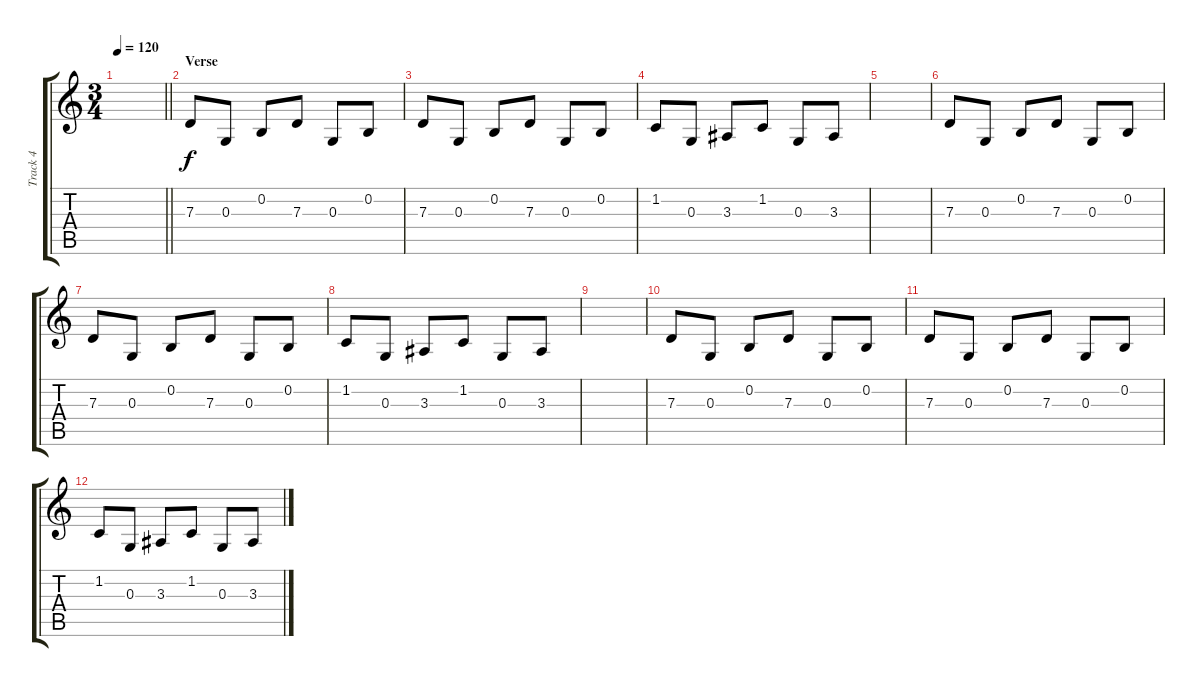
\track ("Track 4" "Track 4") {instrument brightacousticpiano}
\staff {score tabs}
\tuning (E4 B3 G3 D3 A2 D2) {hide}
\ts (3 4)
\tempo 120
\clef g2
\barLineRight lightlight
\ks c
|
\section ("" "Verse")
7.3.8 0.3.8 0.2.8 7.3.8 0.3.8 0.2.8 |
7.3.8 0.3.8 0.2.8 7.3.8 0.3.8 0.2.8 |
1.2.8 0.3.8 3.3.8 1.2.8 0.3.8 3.3.8 |
|
7.3.8 0.3.8 0.2.8 7.3.8 0.3.8 0.2.8 |
7.3.8 0.3.8 0.2.8 7.3.8 0.3.8 0.2.8 |
1.2.8 0.3.8 3.3.8 1.2.8 0.3.8 3.3.8 |
|
7.3.8 0.3.8 0.2.8 7.3.8 0.3.8 0.2.8 |
7.3.8 0.3.8 0.2.8 7.3.8 0.3.8 0.2.8 |
1.2.8 0.3.8 3.3.8 1.2.8 0.3.8 3.3.8
